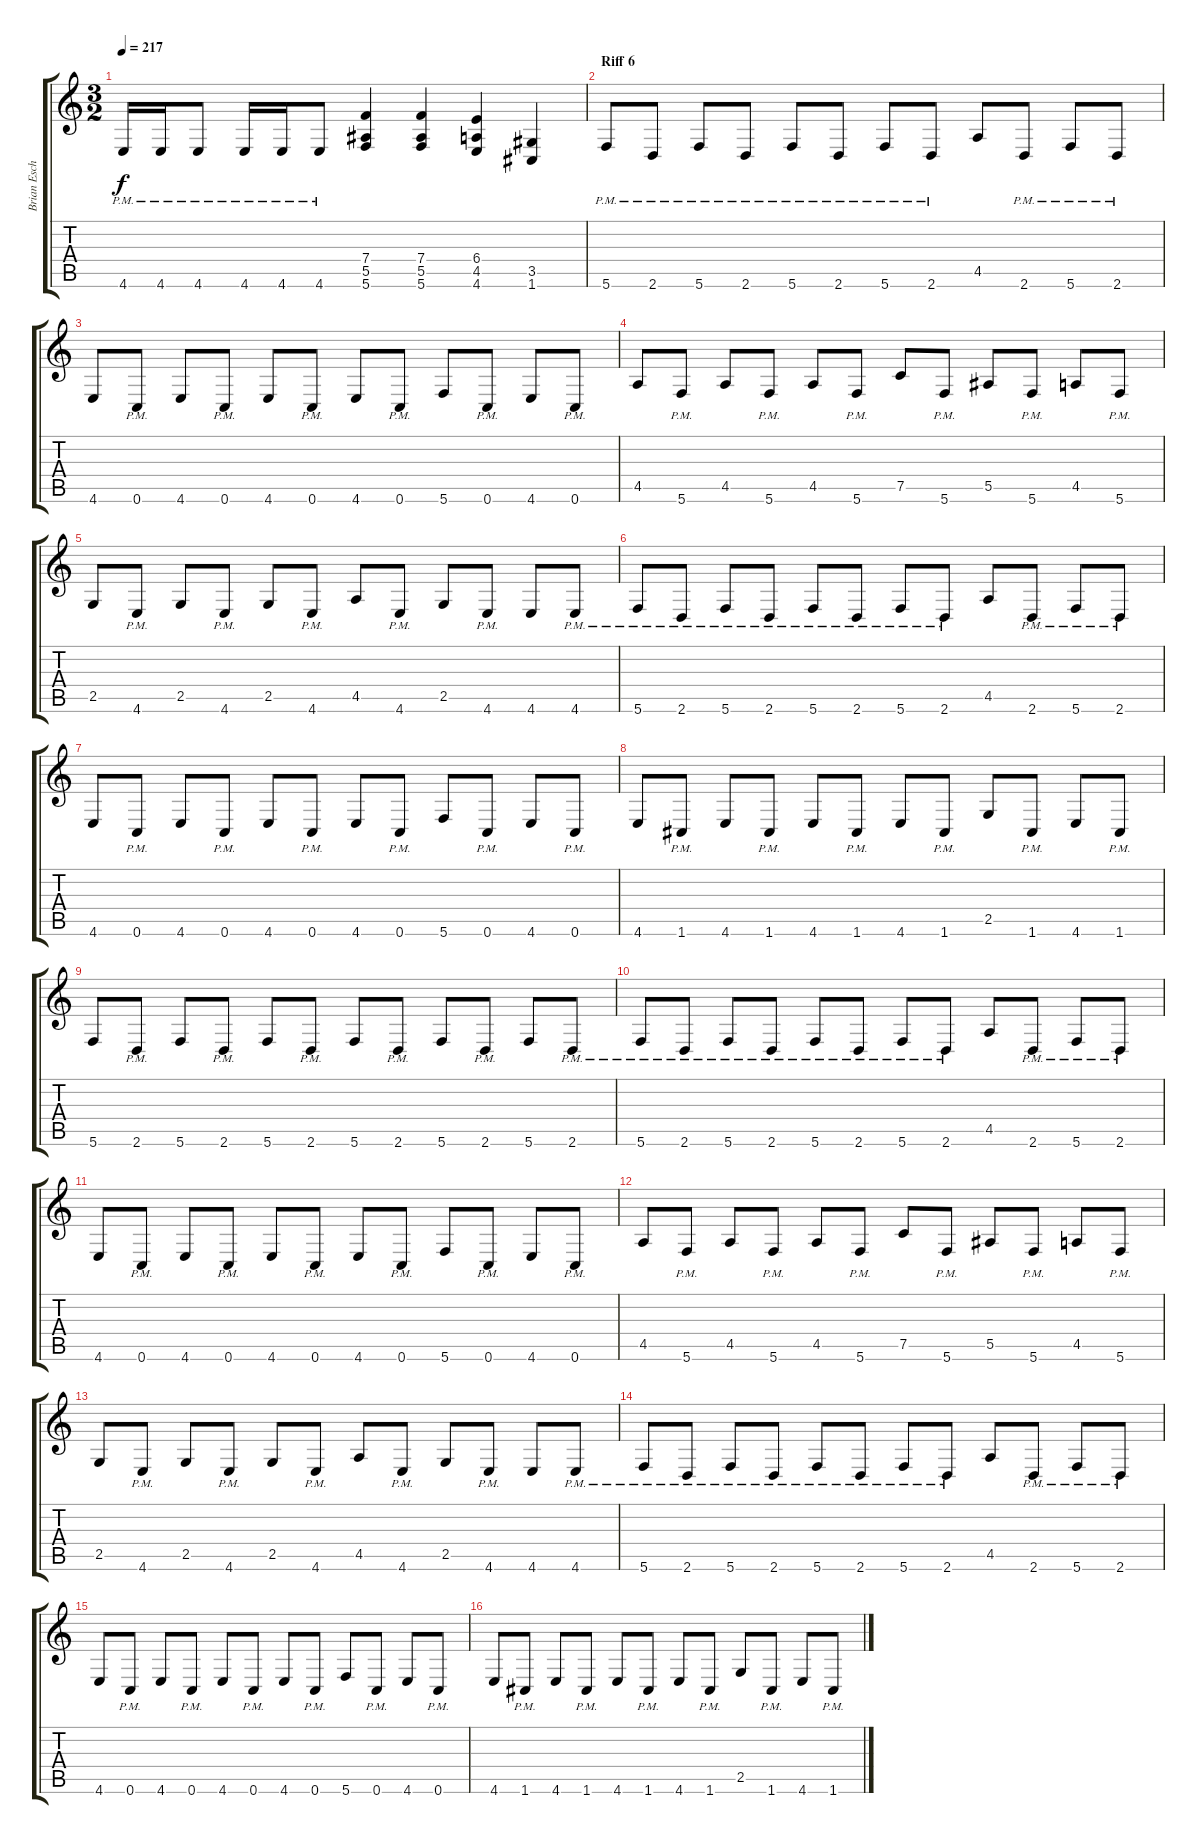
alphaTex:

\track ("Brian Eschbach (Lead Guitar)" "Brian Esch") {instrument distortionguitar}
\staff {score tabs}
\tuning (C4 G3 Eb3 Bb2 F2 C2) {hide}
\ts (3 2)
\tempo 217
\clef g2
\ks c
4.6{pm}.16{dy f} 4.6{pm}.16 4.6{pm}.8 4.6{pm}.16 4.6{pm}.16 4.6{pm}.8 (7.4 5.5 5.6).4 (7.4 5.5 5.6).4 (6.4 4.5 4.6).4 (3.5 1.6).4 |
\section ("" "Riff 6")
5.6{pm}.8 2.6{pm}.8 5.6{pm}.8 2.6{pm}.8 5.6{pm}.8 2.6{pm}.8 5.6{pm}.8 2.6{pm}.8 4.5.8 2.6{pm}.8 5.6{pm}.8 2.6{pm}.8 |
4.6.8 0.6{pm}.8 4.6.8 0.6{pm}.8 4.6.8 0.6{pm}.8 4.6.8 0.6{pm}.8 5.6.8 0.6{pm}.8 4.6.8 0.6{pm}.8 |
4.5.8 5.6{pm}.8 4.5.8 5.6{pm}.8 4.5.8 5.6{pm}.8 7.5.8 5.6{pm}.8 5.5.8 5.6{pm}.8 4.5.8 5.6{pm}.8 |
2.5.8 4.6{pm}.8 2.5.8 4.6{pm}.8 2.5.8 4.6{pm}.8 4.5.8 4.6{pm}.8 2.5.8 4.6{pm}.8 4.6.8 4.6{pm}.8 |
5.6{pm}.8 2.6{pm}.8 5.6{pm}.8 2.6{pm}.8 5.6{pm}.8 2.6{pm}.8 5.6{pm}.8 2.6{pm}.8 4.5.8 2.6{pm}.8 5.6{pm}.8 2.6{pm}.8 |
4.6.8 0.6{pm}.8 4.6.8 0.6{pm}.8 4.6.8 0.6{pm}.8 4.6.8 0.6{pm}.8 5.6.8 0.6{pm}.8 4.6.8 0.6{pm}.8 |
4.6.8 1.6{pm}.8 4.6.8 1.6{pm}.8 4.6.8 1.6{pm}.8 4.6.8 1.6{pm}.8 2.5.8 1.6{pm}.8 4.6.8 1.6{pm}.8 |
5.6.8 2.6{pm}.8 5.6.8 2.6{pm}.8 5.6.8 2.6{pm}.8 5.6.8 2.6{pm}.8 5.6.8 2.6{pm}.8 5.6.8 2.6{pm}.8 |
5.6{pm}.8 2.6{pm}.8 5.6{pm}.8 2.6{pm}.8 5.6{pm}.8 2.6{pm}.8 5.6{pm}.8 2.6{pm}.8 4.5.8 2.6{pm}.8 5.6{pm}.8 2.6{pm}.8 |
4.6.8 0.6{pm}.8 4.6.8 0.6{pm}.8 4.6.8 0.6{pm}.8 4.6.8 0.6{pm}.8 5.6.8 0.6{pm}.8 4.6.8 0.6{pm}.8 |
4.5.8 5.6{pm}.8 4.5.8 5.6{pm}.8 4.5.8 5.6{pm}.8 7.5.8 5.6{pm}.8 5.5.8 5.6{pm}.8 4.5.8 5.6{pm}.8 |
2.5.8 4.6{pm}.8 2.5.8 4.6{pm}.8 2.5.8 4.6{pm}.8 4.5.8 4.6{pm}.8 2.5.8 4.6{pm}.8 4.6.8 4.6{pm}.8 |
5.6{pm}.8 2.6{pm}.8 5.6{pm}.8 2.6{pm}.8 5.6{pm}.8 2.6{pm}.8 5.6{pm}.8 2.6{pm}.8 4.5.8 2.6{pm}.8 5.6{pm}.8 2.6{pm}.8 |
4.6.8 0.6{pm}.8 4.6.8 0.6{pm}.8 4.6.8 0.6{pm}.8 4.6.8 0.6{pm}.8 5.6.8 0.6{pm}.8 4.6.8 0.6{pm}.8 |
4.6.8 1.6{pm}.8 4.6.8 1.6{pm}.8 4.6.8 1.6{pm}.8 4.6.8 1.6{pm}.8 2.5.8 1.6{pm}.8 4.6.8 1.6{pm}.8
